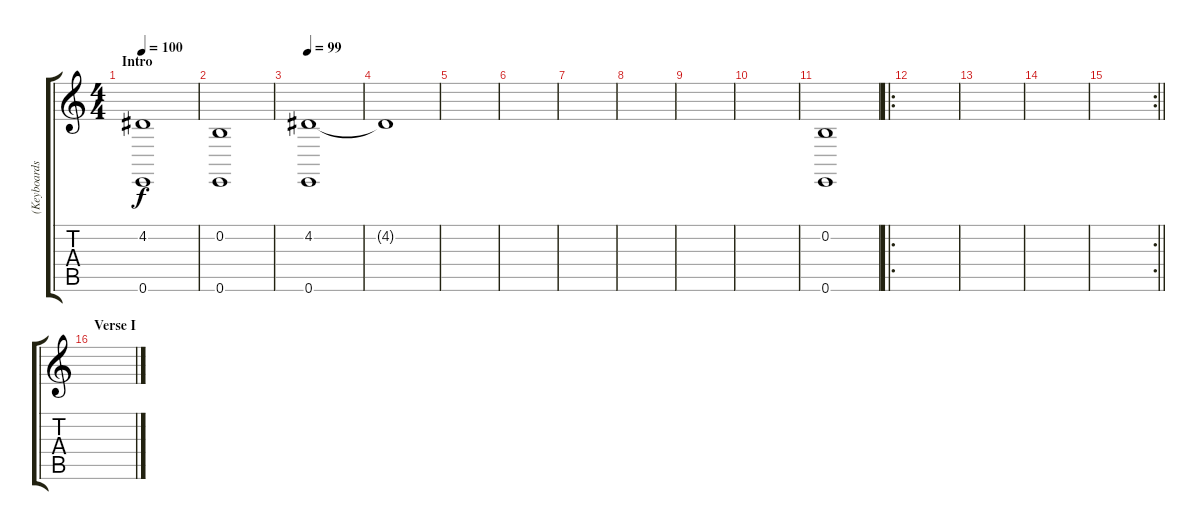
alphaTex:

\track ("(Keyboards)" "(Keyboards") {instrument pad2warm}
\staff {score tabs}
\tuning (E4 B3 G3 D3 A2 E2) {hide}
\ts (4 4)
\section ("" "Intro")
\tempo 100
\tempo 80
\tempo 100
\clef g2
\ks c
(4.2 0.6).1{dy f instrument pad2warm} |
(0.2 0.6).1 |
\tempo 99
(4.2 0.6).1 |
4.2{t}.1 |
|
|
|
|
|
|
(0.2 0.6).1 |
\ro
|
|
|
\rc 2
\barLineRight lightlight
|
\section ("" "Verse I")
